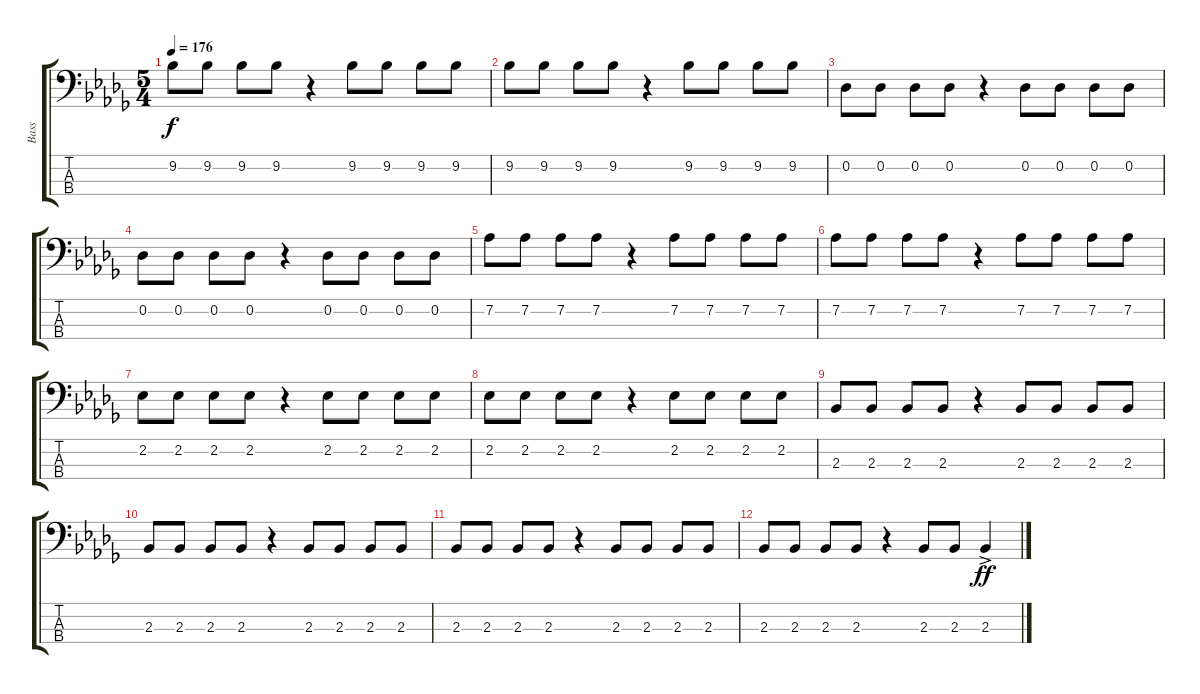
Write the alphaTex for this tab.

\track ("Bass" "Bass") {instrument electricbassfinger}
\staff {score tabs}
\tuning (Gb2 Db2 Ab1 Db1) {hide}
\ts (5 4)
\tempo 176
\clef f4
\ks db
9.2.8{dy f} 9.2.8 9.2.8 9.2.8 r.4 9.2.8 9.2.8 9.2.8 9.2.8 |
9.2.8 9.2.8 9.2.8 9.2.8 r.4 9.2.8 9.2.8 9.2.8 9.2.8 |
0.2.8 0.2.8 0.2.8 0.2.8 r.4 0.2.8 0.2.8 0.2.8 0.2.8 |
0.2.8 0.2.8 0.2.8 0.2.8 r.4 0.2.8 0.2.8 0.2.8 0.2.8 |
7.2.8 7.2.8 7.2.8 7.2.8 r.4 7.2.8 7.2.8 7.2.8 7.2.8 |
7.2.8 7.2.8 7.2.8 7.2.8 r.4 7.2.8 7.2.8 7.2.8 7.2.8 |
2.2.8 2.2.8 2.2.8 2.2.8 r.4 2.2.8 2.2.8 2.2.8 2.2.8 |
2.2.8 2.2.8 2.2.8 2.2.8 r.4 2.2.8 2.2.8 2.2.8 2.2.8 |
2.3.8 2.3.8 2.3.8 2.3.8 r.4 2.3.8 2.3.8 2.3.8 2.3.8 |
2.3.8 2.3.8 2.3.8 2.3.8 r.4 2.3.8 2.3.8 2.3.8 2.3.8 |
2.3.8 2.3.8 2.3.8 2.3.8 r.4 2.3.8 2.3.8 2.3.8 2.3.8 |
2.3.8 2.3.8 2.3.8 2.3.8 r.4 2.3.8 2.3.8 2.3{ac}.4{dy ff}
